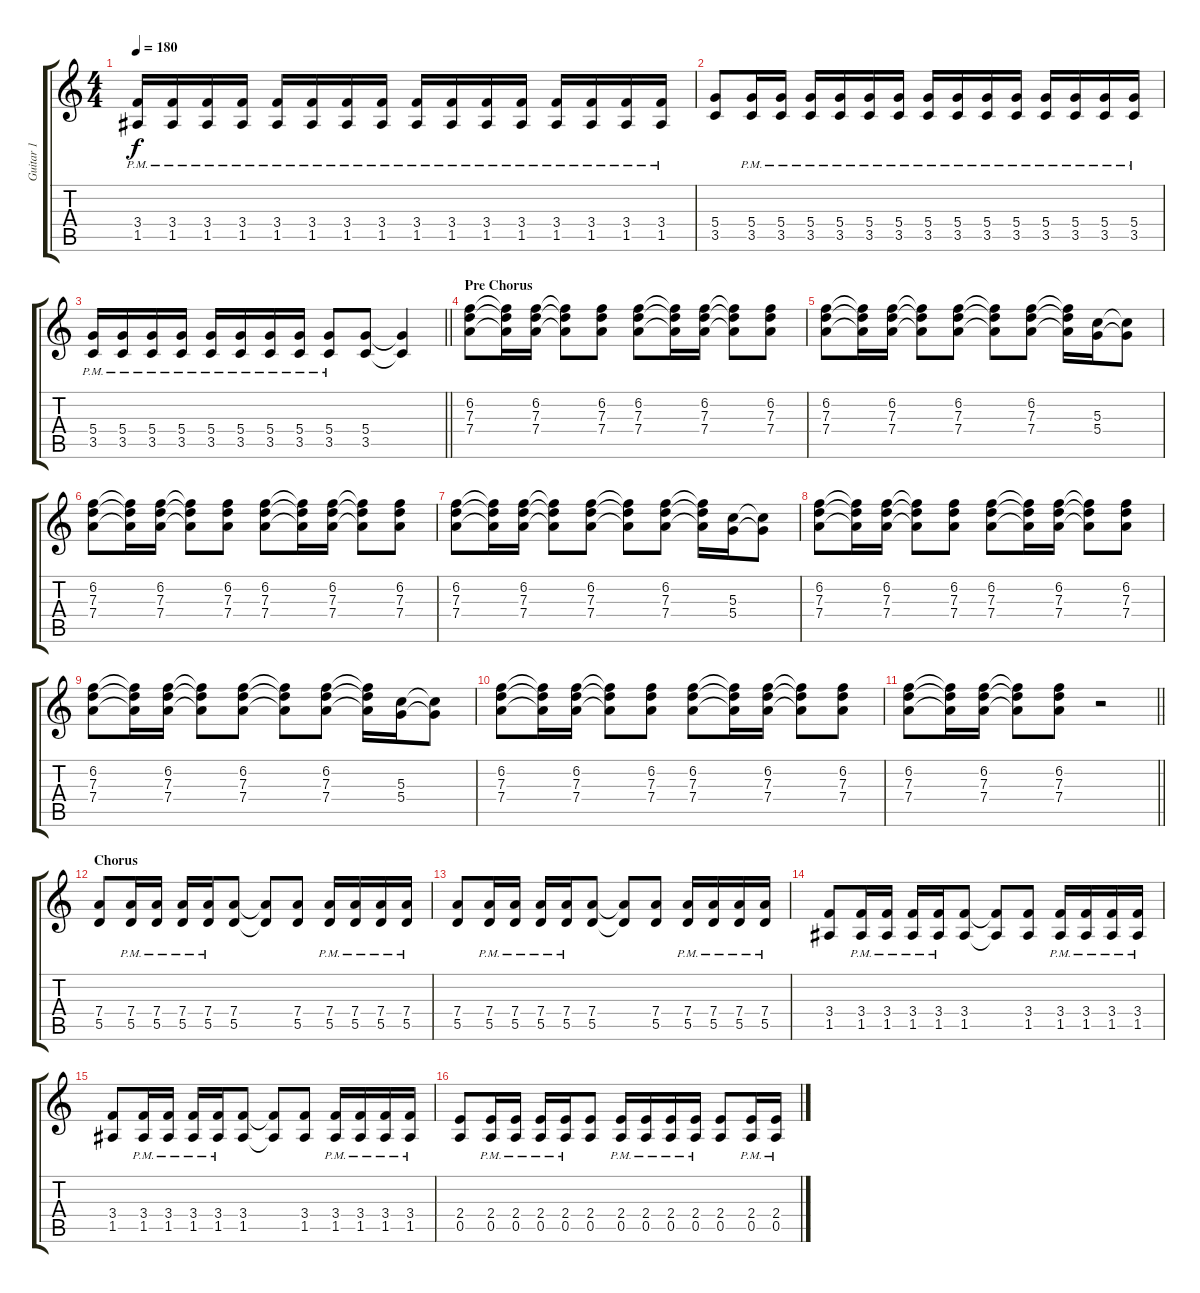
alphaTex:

\track ("Guitar 1" "Guitar 1") {instrument overdrivenguitar}
\staff {score tabs}
\tuning (E4 B3 G3 D3 A2 E2) {hide}
\ts (4 4)
\tempo 180
\clef g2
\ks c
(3.4{pm} 1.5{pm}).16{dy f} (3.4{pm} 1.5{pm}).16 (3.4{pm} 1.5{pm}).16 (3.4{pm} 1.5{pm}).16 (3.4{pm} 1.5{pm}).16 (3.4{pm} 1.5{pm}).16 (3.4{pm} 1.5{pm}).16 (3.4{pm} 1.5{pm}).16 (3.4{pm} 1.5{pm}).16 (3.4{pm} 1.5{pm}).16 (3.4{pm} 1.5{pm}).16 (3.4{pm} 1.5{pm}).16 (3.4{pm} 1.5{pm}).16 (3.4{pm} 1.5{pm}).16 (3.4{pm} 1.5{pm}).16 (3.4{pm} 1.5{pm}).16 |
(5.4 3.5).8 (5.4{pm} 3.5{pm}).16 (5.4{pm} 3.5{pm}).16 (5.4{pm} 3.5{pm}).16 (5.4{pm} 3.5{pm}).16 (5.4{pm} 3.5{pm}).16 (5.4{pm} 3.5{pm}).16 (5.4{pm} 3.5{pm}).16 (5.4{pm} 3.5{pm}).16 (5.4{pm} 3.5{pm}).16 (5.4{pm} 3.5{pm}).16 (5.4{pm} 3.5{pm}).16 (5.4{pm} 3.5{pm}).16 (5.4{pm} 3.5{pm}).16 (5.4{pm} 3.5{pm}).16 |
\barLineRight lightlight
(5.4{pm} 3.5{pm}).16 (5.4{pm} 3.5{pm}).16 (5.4{pm} 3.5{pm}).16 (5.4{pm} 3.5{pm}).16 (5.4{pm} 3.5{pm}).16 (5.4{pm} 3.5{pm}).16 (5.4{pm} 3.5{pm}).16 (5.4{pm} 3.5{pm}).16 (5.4{pm} 3.5{pm}).8 (5.4 3.5).8 (5.4{t} 3.5{t}).4 |
\section ("" "Pre Chorus")
(6.2 7.3 7.4).8 (6.2{t} 7.3{t} 7.4{t}).16 (6.2 7.3 7.4).16 (6.2{t} 7.3{t} 7.4{t}).8 (6.2 7.3 7.4).8 (6.2 7.3 7.4).8 (6.2{t} 7.3{t} 7.4{t}).16 (6.2 7.3 7.4).16 (6.2{t} 7.3{t} 7.4{t}).8 (6.2 7.3 7.4).8 |
(6.2 7.3 7.4).8 (6.2{t} 7.3{t} 7.4{t}).16 (6.2 7.3 7.4).16 (6.2{t} 7.3{t} 7.4{t}).8 (6.2 7.3 7.4).8 (6.2{t} 7.3{t} 7.4{t}).8 (6.2 7.3 7.4).8 (6.2{t} 7.3{t} 7.4{t}).16 (5.3 5.4).16 (5.3{t} 5.4{t}).8 |
(6.2 7.3 7.4).8 (6.2{t} 7.3{t} 7.4{t}).16 (6.2 7.3 7.4).16 (6.2{t} 7.3{t} 7.4{t}).8 (6.2 7.3 7.4).8 (6.2 7.3 7.4).8 (6.2{t} 7.3{t} 7.4{t}).16 (6.2 7.3 7.4).16 (6.2{t} 7.3{t} 7.4{t}).8 (6.2 7.3 7.4).8 |
(6.2 7.3 7.4).8 (6.2{t} 7.3{t} 7.4{t}).16 (6.2 7.3 7.4).16 (6.2{t} 7.3{t} 7.4{t}).8 (6.2 7.3 7.4).8 (6.2{t} 7.3{t} 7.4{t}).8 (6.2 7.3 7.4).8 (6.2{t} 7.3{t} 7.4{t}).16 (5.3 5.4).16 (5.3{t} 5.4{t}).8 |
(6.2 7.3 7.4).8 (6.2{t} 7.3{t} 7.4{t}).16 (6.2 7.3 7.4).16 (6.2{t} 7.3{t} 7.4{t}).8 (6.2 7.3 7.4).8 (6.2 7.3 7.4).8 (6.2{t} 7.3{t} 7.4{t}).16 (6.2 7.3 7.4).16 (6.2{t} 7.3{t} 7.4{t}).8 (6.2 7.3 7.4).8 |
(6.2 7.3 7.4).8 (6.2{t} 7.3{t} 7.4{t}).16 (6.2 7.3 7.4).16 (6.2{t} 7.3{t} 7.4{t}).8 (6.2 7.3 7.4).8 (6.2{t} 7.3{t} 7.4{t}).8 (6.2 7.3 7.4).8 (6.2{t} 7.3{t} 7.4{t}).16 (5.3 5.4).16 (5.3{t} 5.4{t}).8 |
(6.2 7.3 7.4).8 (6.2{t} 7.3{t} 7.4{t}).16 (6.2 7.3 7.4).16 (6.2{t} 7.3{t} 7.4{t}).8 (6.2 7.3 7.4).8 (6.2 7.3 7.4).8 (6.2{t} 7.3{t} 7.4{t}).16 (6.2 7.3 7.4).16 (6.2{t} 7.3{t} 7.4{t}).8 (6.2 7.3 7.4).8 |
\barLineRight lightlight
(6.2 7.3 7.4).8 (6.2{t} 7.3{t} 7.4{t}).16 (6.2 7.3 7.4).16 (6.2{t} 7.3{t} 7.4{t}).8 (6.2 7.3 7.4).8 r.2 |
\section ("" "Chorus")
(7.4 5.5).8 (7.4{pm} 5.5{pm}).16 (7.4{pm} 5.5{pm}).16 (7.4{pm} 5.5{pm}).16 (7.4{pm} 5.5{pm}).16 (7.4 5.5).8 (7.4{t} 5.5{t}).8 (7.4 5.5).8 (7.4{pm} 5.5{pm}).16 (7.4{pm} 5.5{pm}).16 (7.4{pm} 5.5{pm}).16 (7.4{pm} 5.5{pm}).16 |
(7.4 5.5).8 (7.4{pm} 5.5{pm}).16 (7.4{pm} 5.5{pm}).16 (7.4{pm} 5.5{pm}).16 (7.4{pm} 5.5{pm}).16 (7.4 5.5).8 (7.4{t} 5.5{t}).8 (7.4 5.5).8 (7.4{pm} 5.5{pm}).16 (7.4{pm} 5.5{pm}).16 (7.4{pm} 5.5{pm}).16 (7.4{pm} 5.5{pm}).16 |
(3.4 1.5).8 (3.4{pm} 1.5{pm}).16 (3.4{pm} 1.5{pm}).16 (3.4{pm} 1.5{pm}).16 (3.4{pm} 1.5{pm}).16 (3.4 1.5).8 (3.4{t} 1.5{t}).8 (3.4 1.5).8 (3.4{pm} 1.5{pm}).16 (3.4{pm} 1.5{pm}).16 (3.4{pm} 1.5{pm}).16 (3.4{pm} 1.5{pm}).16 |
(3.4 1.5).8 (3.4{pm} 1.5{pm}).16 (3.4{pm} 1.5{pm}).16 (3.4{pm} 1.5{pm}).16 (3.4{pm} 1.5{pm}).16 (3.4 1.5).8 (3.4{t} 1.5{t}).8 (3.4 1.5).8 (3.4{pm} 1.5{pm}).16 (3.4{pm} 1.5{pm}).16 (3.4{pm} 1.5{pm}).16 (3.4{pm} 1.5{pm}).16 |
(2.4 0.5).8 (2.4{pm} 0.5{pm}).16 (2.4{pm} 0.5{pm}).16 (2.4{pm} 0.5{pm}).16 (2.4{pm} 0.5{pm}).16 (2.4 0.5).8 (2.4{pm} 0.5{pm}).16 (2.4{pm} 0.5{pm}).16 (2.4{pm} 0.5{pm}).16 (2.4{pm} 0.5{pm}).16 (2.4 0.5).8 (2.4{pm} 0.5{pm}).16 (2.4{pm} 0.5{pm}).16
